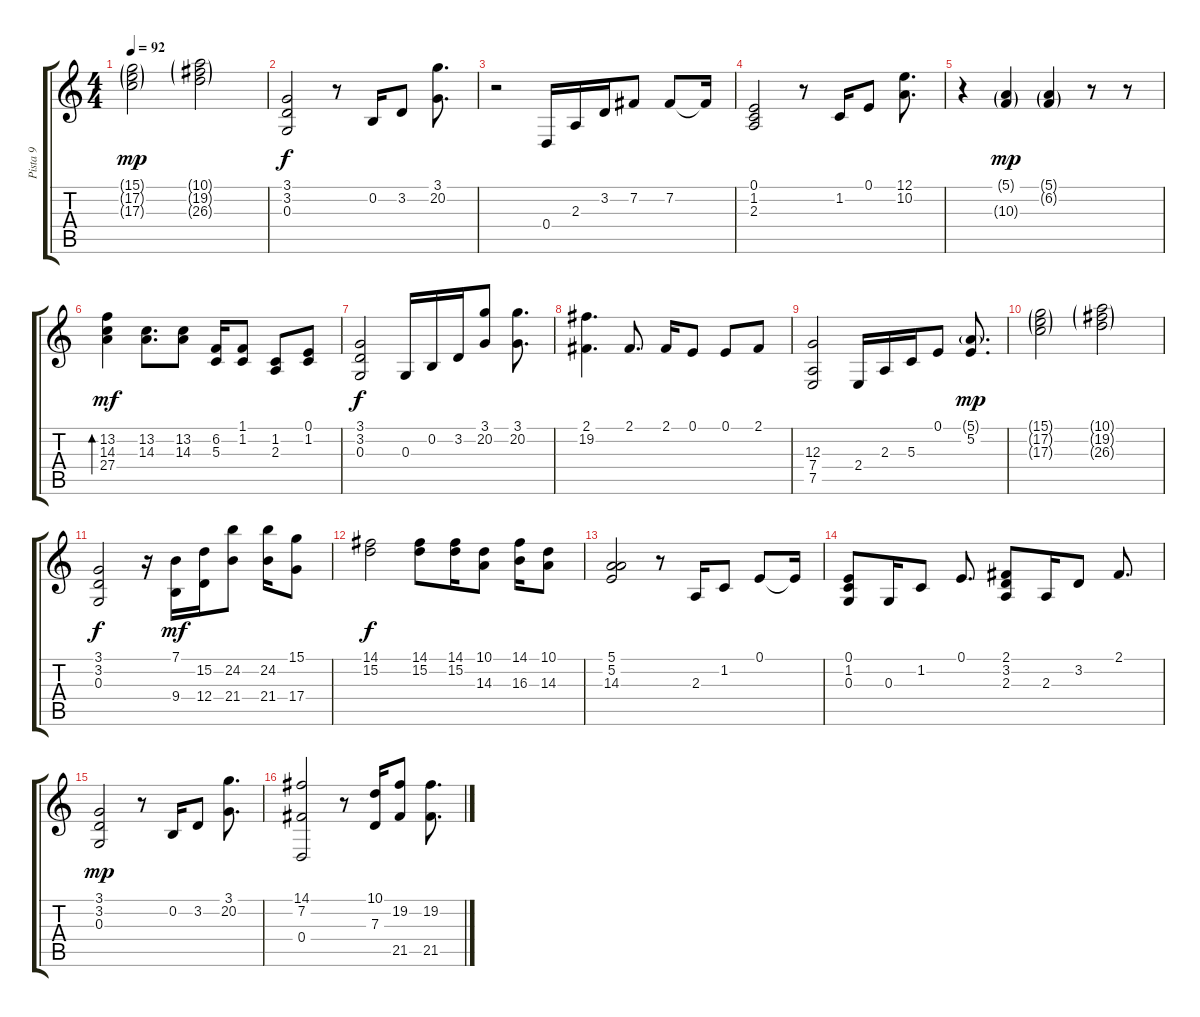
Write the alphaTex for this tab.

\track ("Pista 9" "Pista 9") {instrument brightacousticpiano}
\staff {score tabs}
\tuning (E4 B3 G3 D3 A2 E2) {hide}
\ts (4 4)
\tempo 92
\clef g2
\ks c
(15.1{g} 17.2{g} 17.3{g}).2{dy mp} (10.1{g} 19.2{g} 26.3{g}).2 |
(3.1 3.2 0.3).2{dy f} r.8 0.2.16 3.2.8 (3.1 20.2).8{d} |
r.2 0.4.16 2.3.16 3.2.16 7.2.8 7.2.8 7.2{t}.16 |
(0.1 1.2 2.3).2 r.8 1.2.16 0.1.8 (12.1 10.2).8{d} |
r.4 (5.1{g} 10.3{g}).4{dy mp} (5.1{g} 6.2{g}).4 r.8 r.8 |
(13.2 14.3 27.4).4{bd 120 dy mf} (13.2 14.3).8{d} (13.2 14.3).8 (6.2 5.3).16 (1.1 1.2).8 (1.2 2.3).8 (0.1 1.2).8 |
(3.1 3.2 0.3).2{dy f} 0.3.16 0.2.16 3.2.16 (3.1 20.2).8 (3.1 20.2).8{d} |
(2.1 19.2).4{d} 2.1.8{d} 2.1.16 0.1.8 0.1.8 2.1.8 |
(12.3 7.4 7.5).2 2.4.16 2.3.16 5.3.16 0.1.8 (5.1{g} 5.2).8{d dy mp} |
(15.1{g} 17.2{g} 17.3{g}).2 (10.1{g} 19.2{g} 26.3{g}).2 |
(3.1 3.2 0.3).2{dy f} r.16 (7.1 9.4).16{dy mf} (15.2 12.4).16 (24.2 21.4).8 (24.2 21.4).16 (15.1 17.4).8 |
(14.1 15.2).2{dy f} (14.1 15.2).8 (14.1 15.2).16 (10.1 14.3).8 (14.1 16.3).16 (10.1 14.3).8 |
(5.1 5.2 14.3).2 r.8 2.3.16 1.2.8 0.1.8 0.1{t}.16 |
(0.1 1.2 0.3).8 0.3.16 1.2.8 0.1.8{d} (2.1 3.2 2.3).8 2.3.16 3.2.8 2.1.8{d} |
(3.1 3.2 0.3).2{dy mp} r.8 0.2.16 3.2.8 (3.1 20.2).8{d} |
(14.1 7.2 0.4).2 r.8 (10.1 7.3).16 (19.2 21.5).8 (19.2 21.5).8{d}
